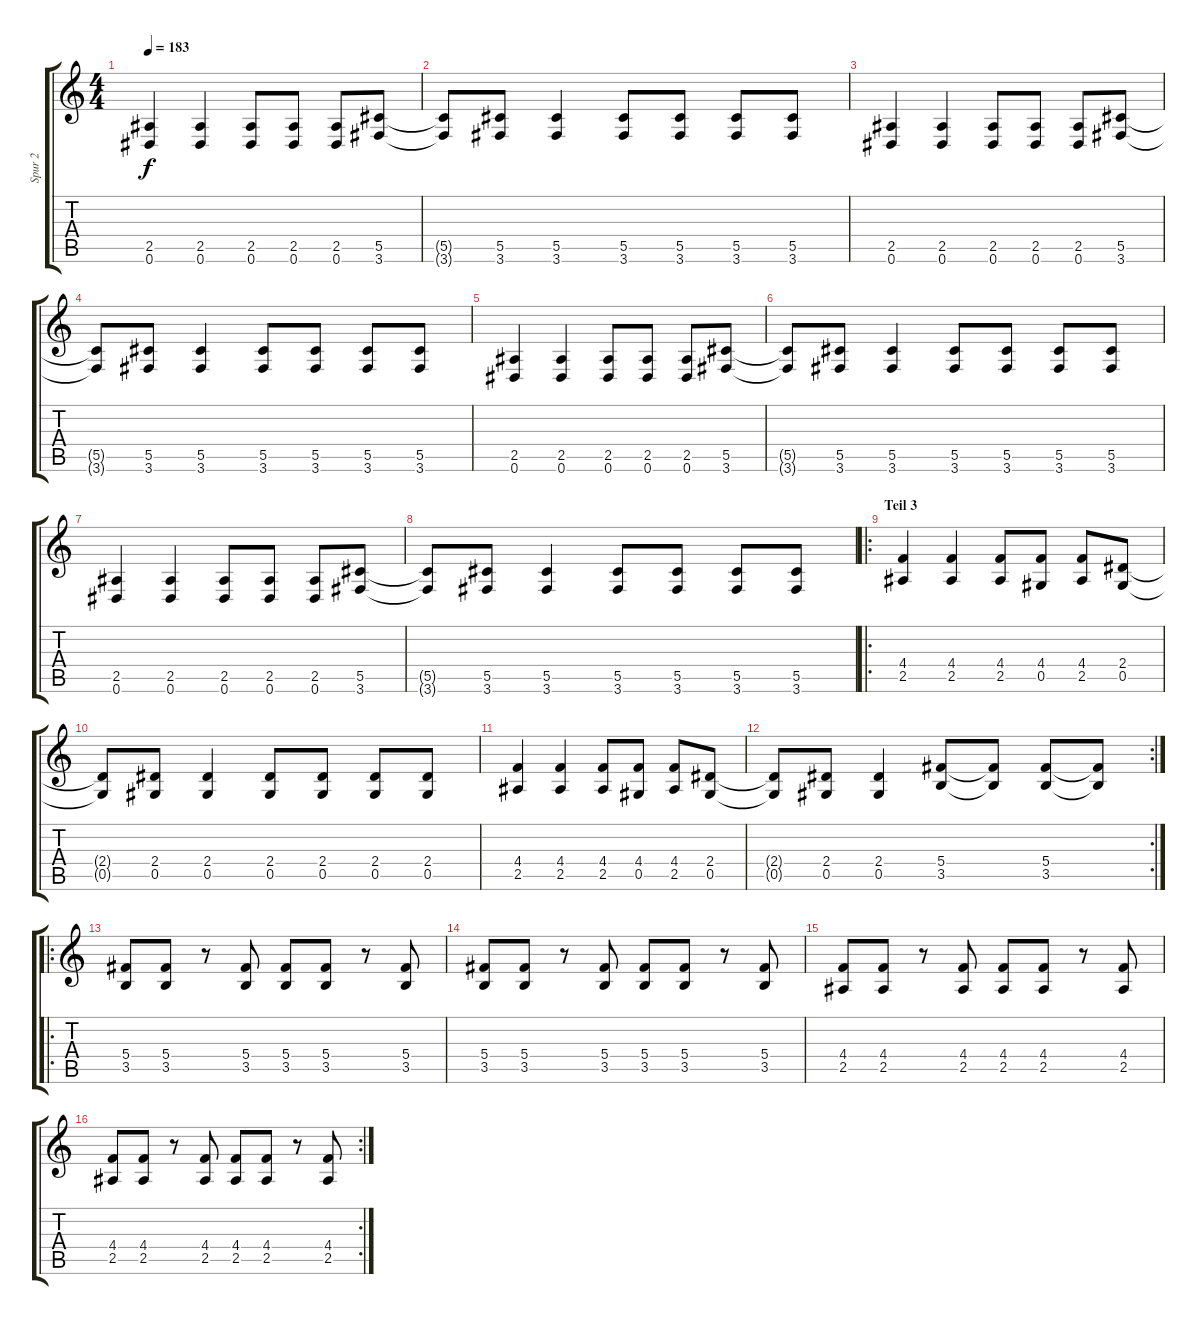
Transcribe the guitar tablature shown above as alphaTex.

\track ("Spur 2" "Spur 2") {instrument distortionguitar}
\staff {score tabs}
\tuning (Eb4 Bb3 Gb3 Db3 Ab2 Eb2) {hide}
\ts (4 4)
\section ("" "")
\tempo 183
\clef g2
\ks c
(2.5 0.6).4{dy f} (2.5 0.6).4 (2.5 0.6).8 (2.5 0.6).8 (2.5 0.6).8 (5.5 3.6).8 |
(5.5{t} 3.6{t}).8 (5.5 3.6).8 (5.5 3.6).4 (5.5 3.6).8 (5.5 3.6).8 (5.5 3.6).8 (5.5 3.6).8 |
(2.5 0.6).4 (2.5 0.6).4 (2.5 0.6).8 (2.5 0.6).8 (2.5 0.6).8 (5.5 3.6).8 |
(5.5{t} 3.6{t}).8 (5.5 3.6).8 (5.5 3.6).4 (5.5 3.6).8 (5.5 3.6).8 (5.5 3.6).8 (5.5 3.6).8 |
(2.5 0.6).4 (2.5 0.6).4 (2.5 0.6).8 (2.5 0.6).8 (2.5 0.6).8 (5.5 3.6).8 |
(5.5{t} 3.6{t}).8 (5.5 3.6).8 (5.5 3.6).4 (5.5 3.6).8 (5.5 3.6).8 (5.5 3.6).8 (5.5 3.6).8 |
(2.5 0.6).4 (2.5 0.6).4 (2.5 0.6).8 (2.5 0.6).8 (2.5 0.6).8 (5.5 3.6).8 |
(5.5{t} 3.6{t}).8 (5.5 3.6).8 (5.5 3.6).4 (5.5 3.6).8 (5.5 3.6).8 (5.5 3.6).8 (5.5 3.6).8 |
\ro
\section ("" "Teil 3")
(4.4 2.5).4{instrument overdrivenguitar} (4.4 2.5).4 (4.4 2.5).8 (4.4 0.5).8 (4.4 2.5).8 (2.4 0.5).8 |
(2.4{t} 0.5{t}).8 (2.4 0.5).8 (2.4 0.5).4 (2.4 0.5).8 (2.4 0.5).8 (2.4 0.5).8 (2.4 0.5).8 |
(4.4 2.5).4 (4.4 2.5).4 (4.4 2.5).8 (4.4 0.5).8 (4.4 2.5).8 (2.4 0.5).8 |
\rc 2
(2.4{t} 0.5{t}).8 (2.4 0.5).8 (2.4 0.5).4 (5.4 3.5).8 (5.4{t} 3.5{t}).8 (5.4 3.5).8 (5.4{t} 3.5{t}).8 |
\ro
\section ("" "")
(5.4 3.5).8 (5.4 3.5).8 r.8 (5.4 3.5).8 (5.4 3.5).8 (5.4 3.5).8 r.8 (5.4 3.5).8 |
(5.4 3.5).8 (5.4 3.5).8 r.8 (5.4 3.5).8 (5.4 3.5).8 (5.4 3.5).8 r.8 (5.4 3.5).8 |
(4.4 2.5).8 (4.4 2.5).8 r.8 (4.4 2.5).8 (4.4 2.5).8 (4.4 2.5).8 r.8 (4.4 2.5).8 |
\rc 2
(4.4 2.5).8 (4.4 2.5).8 r.8 (4.4 2.5).8 (4.4 2.5).8 (4.4 2.5).8 r.8 (4.4 2.5).8
